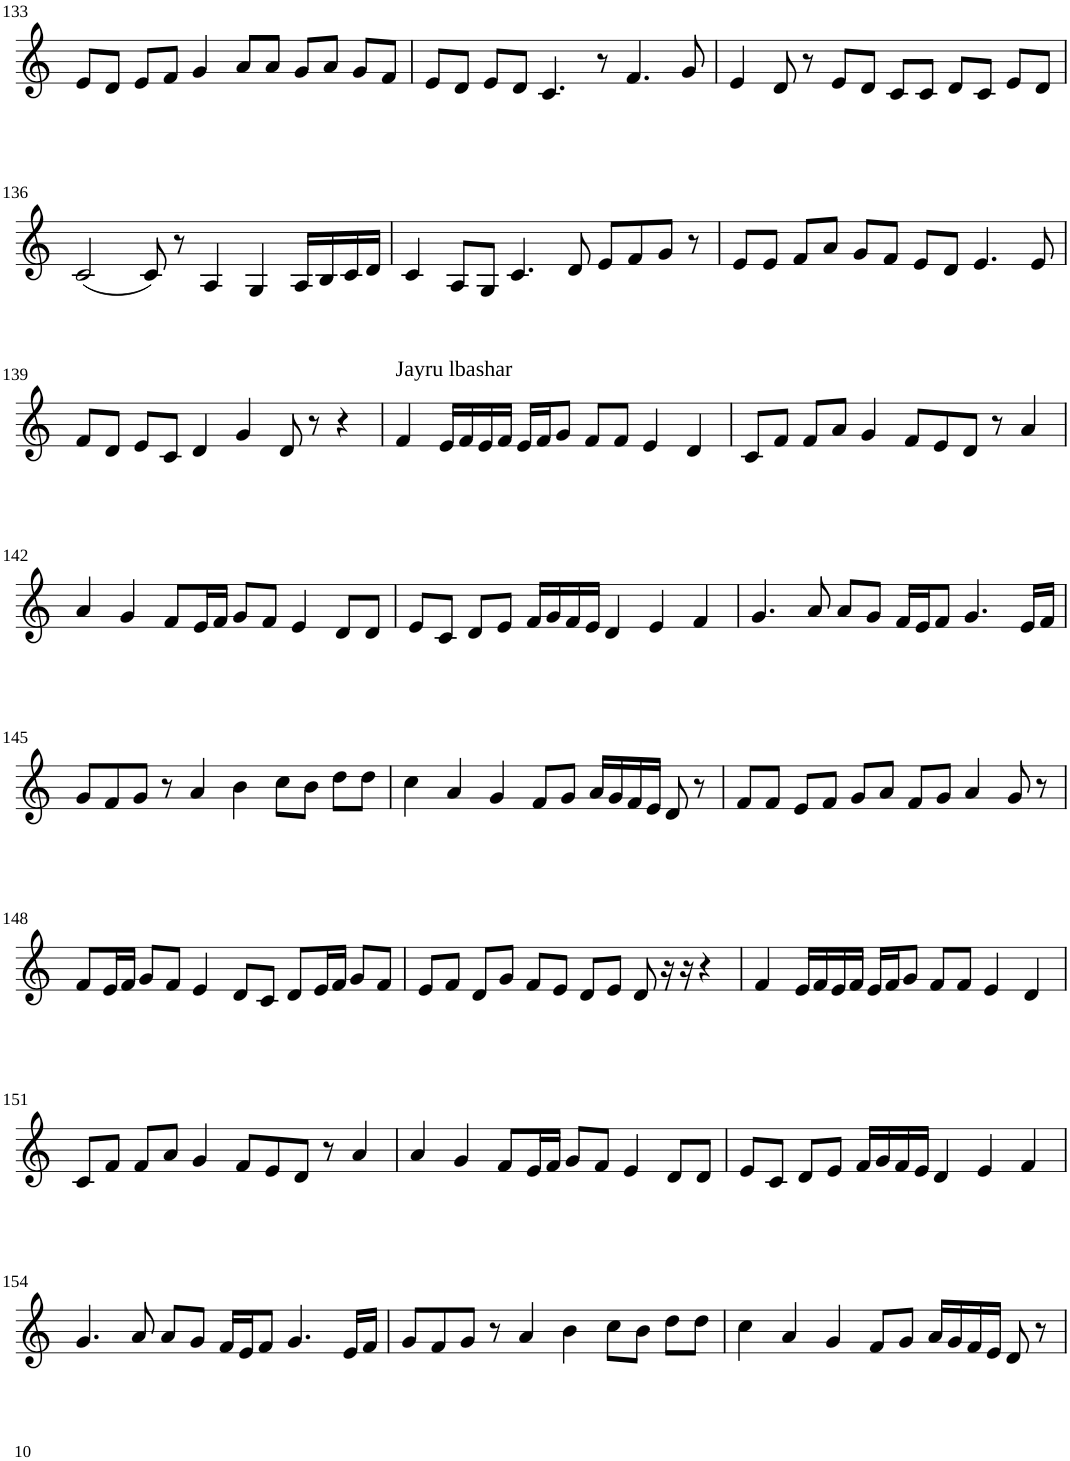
**kern
*part1
*staff1
*I"Violin
!!LO:PB:g=z
*clefG2
*k[]
*M6/4
=133
8e/L
8d/J
8e/L
8f/J
4g/
8a/L
8a/J
8g/L
8a/J
8g/L
8f/J
=134
8e/L
8d/J
8e/L
8d/J
4.c/
8r
4.f/
8g/
=135
4e/
8d/
8r
8e/L
8d/J
8c/L
8c/J
8d/L
8c/J
8e/L
8d/J
!!LO:LB:g=z
=136
(2c/
8c/)
8r
4A/
4G/
16A/LL
16B/
16c/
16d/JJ
=137
4c/
8A/L
8G/J
4.c/
8d/
8e/L
8f/
8g/J
8r
=138
8e/L
8e/J
8f/L
8a/J
8g/L
8f/J
8e/L
8d/J
4.e/
8e/
!!LO:LB:g=z
=139
8f/L
8d/J
8e/L
8c/J
4d/
4g/
8d/
8r
4r
=140
!LO:TX:a:t=Jayru lbashar
4f/
16e/LL
16f/
16e/
16f/JJ
16e/LL
16f/J
8g/J
8f/L
8f/J
4e/
4d/
=141
8c/L
8f/J
8f/L
8a/J
4g/
8f/L
8e/
8d/J
8r
4a/
!!LO:LB:g=z
=142
4a/
4g/
8f/L
16e/L
16f/JJ
8g/L
8f/J
4e/
8d/L
8d/J
=143
8e/L
8c/J
8d/L
8e/J
16f/LL
16g/
16f/
16e/JJ
4d/
4e/
4f/
=144
4.g/
8a/
8a/L
8g/J
16f/LL
16e/J
8f/J
4.g/
16e/LL
16f/JJ
!!LO:LB:g=z
=145
8g/L
8f/
8g/J
8r
4a/
4b\
8cc\L
8b\J
8dd\L
8dd\J
=146
4cc\
4a/
4g/
8f/L
8g/J
16a/LL
16g/
16f/
16e/JJ
8d/
8r
=147
8f/L
8f/J
8e/L
8f/J
8g/L
8a/J
8f/L
8g/J
4a/
8g/
8r
!!LO:LB:g=z
=148
8f/L
16e/L
16f/JJ
8g/L
8f/J
4e/
8d/L
8c/J
8d/L
16e/L
16f/JJ
8g/L
8f/J
=149
8e/L
8f/J
8d/L
8g/J
8f/L
8e/J
8d/L
8e/J
8d/
16r
16r
4r
=150
4f/
16e/LL
16f/
16e/
16f/JJ
16e/LL
16f/J
8g/J
8f/L
8f/J
4e/
4d/
!!LO:LB:g=z
=151
8c/L
8f/J
8f/L
8a/J
4g/
8f/L
8e/
8d/J
8r
4a/
=152
4a/
4g/
8f/L
16e/L
16f/JJ
8g/L
8f/J
4e/
8d/L
8d/J
=153
8e/L
8c/J
8d/L
8e/J
16f/LL
16g/
16f/
16e/JJ
4d/
4e/
4f/
!!LO:LB:g=z
=154
4.g/
8a/
8a/L
8g/J
16f/LL
16e/J
8f/J
4.g/
16e/LL
16f/JJ
=155
8g/L
8f/
8g/J
8r
4a/
4b\
8cc\L
8b\J
8dd\L
8dd\J
=156
4cc\
4a/
4g/
8f/L
8g/J
16a/LL
16g/
16f/
16e/JJ
8d/
8r
=
*-
